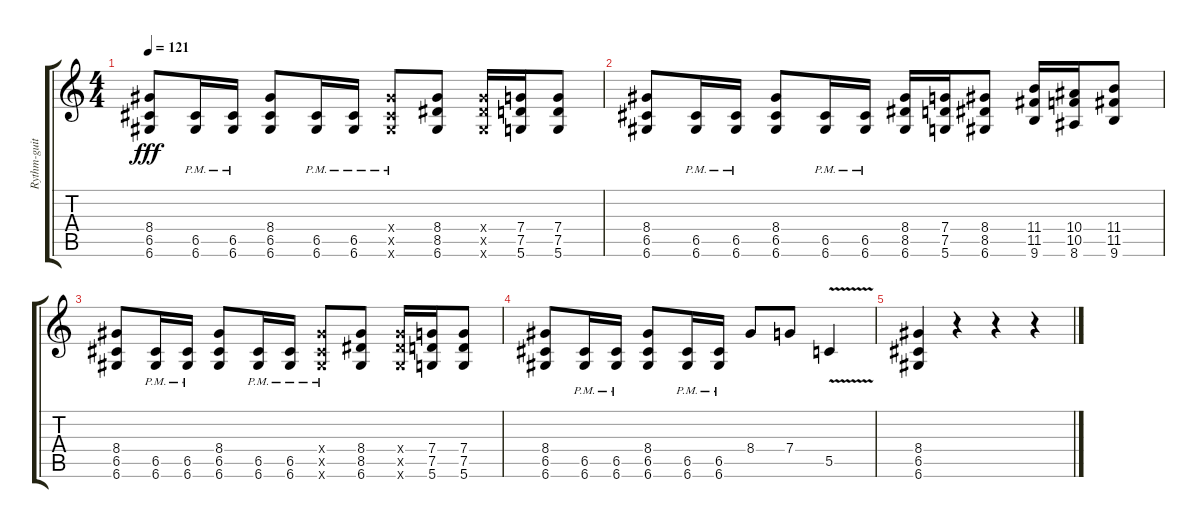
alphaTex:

\track ("Rythm-guitar - Silenoz" "Rythm-guit") {instrument distortionguitar}
\staff {score tabs}
\tuning (D4 A3 F3 C3 G2 D2) {hide}
\ts (4 4)
\tempo 121
\clef g2
\ks c
(8.4 6.5 6.6).8{dy fff} (6.5{pm} 6.6{pm}).16 (6.5{pm} 6.6{pm}).16 (8.4 6.5 6.6).8 (6.5{pm} 6.6{pm}).16 (6.5{pm} 6.6{pm}).16 (8.4{pm x} 6.5{pm x} 6.6{pm x}).8 (8.4 8.5 6.6).8 (8.4{x} 8.5{x} 6.6{x}).16 (7.4 7.5 5.6).16 (7.4 7.5 5.6).8 |
(8.4 6.5 6.6).8 (6.5{pm} 6.6{pm}).16 (6.5{pm} 6.6{pm}).16 (8.4 6.5 6.6).8 (6.5{pm} 6.6{pm}).16 (6.5{pm} 6.6{pm}).16 (8.4 8.5 6.6).16 (7.4 7.5 5.6).16 (8.4 8.5 6.6).8 (11.4 11.5 9.6).16 (10.4 10.5 8.6).16 (11.4 11.5 9.6).8 |
(8.4 6.5 6.6).8 (6.5{pm} 6.6{pm}).16 (6.5{pm} 6.6{pm}).16 (8.4 6.5 6.6).8 (6.5{pm} 6.6{pm}).16 (6.5{pm} 6.6{pm}).16 (8.4{pm x} 6.5{pm x} 6.6{pm x}).8 (8.4 8.5 6.6).8 (8.4{x} 8.5{x} 6.6{x}).16 (7.4 7.5 5.6).16 (7.4 7.5 5.6).8 |
(8.4 6.5 6.6).8 (6.5{pm} 6.6{pm}).16 (6.5{pm} 6.6{pm}).16 (8.4 6.5 6.6).8 (6.5{pm} 6.6{pm}).16 (6.5{pm} 6.6{pm}).16 8.4.8 7.4.8 5.5{v}.4 |
(8.4 6.5 6.6).4 r.4 r.4 r.4
